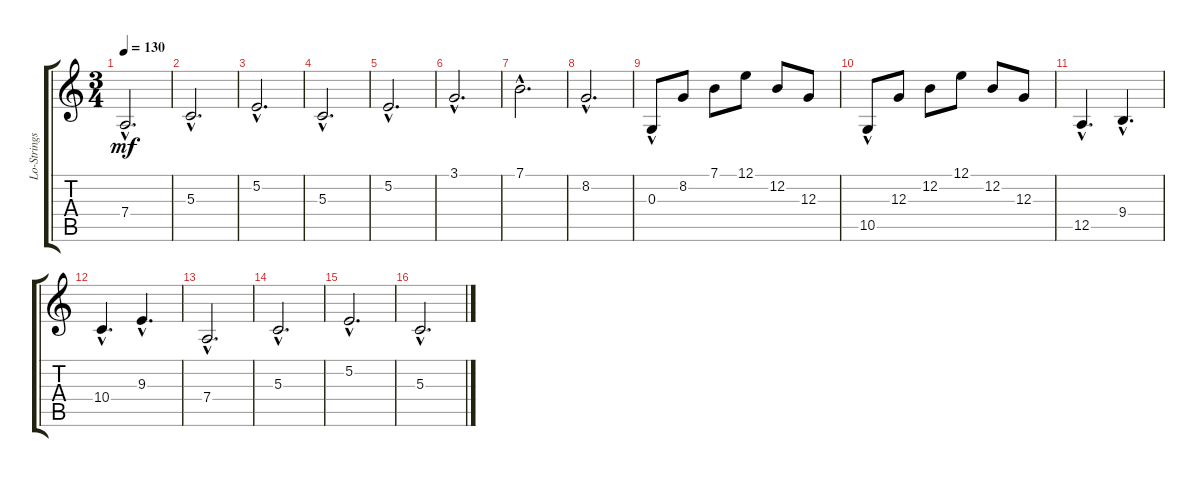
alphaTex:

\track ("Lo-Strings" "Lo-Strings") {instrument stringensemble1}
\staff {score tabs}
\tuning (E4 B3 G3 D3 A2 E2) {hide}
\ts (3 4)
\tempo 130
\clef g2
\ks c
7.4{hac}.2{d dy mf} |
5.3{hac}.2{d} |
5.2{hac}.2{d} |
5.3{hac}.2{d} |
5.2{hac}.2{d} |
3.1{hac}.2{d} |
7.1{hac}.2{d} |
8.2{hac}.2{d} |
0.3{hac}.8 8.2.8 7.1.8 12.1.8 12.2.8 12.3.8 |
10.5{hac}.8 12.3.8 12.2.8 12.1.8 12.2.8 12.3.8 |
12.5{hac}.4{d} 9.4{hac}.4{d} |
10.4{hac}.4{d} 9.3{hac}.4{d} |
7.4{hac}.2{d} |
5.3{hac}.2{d} |
5.2{hac}.2{d} |
5.3{hac}.2{d}
